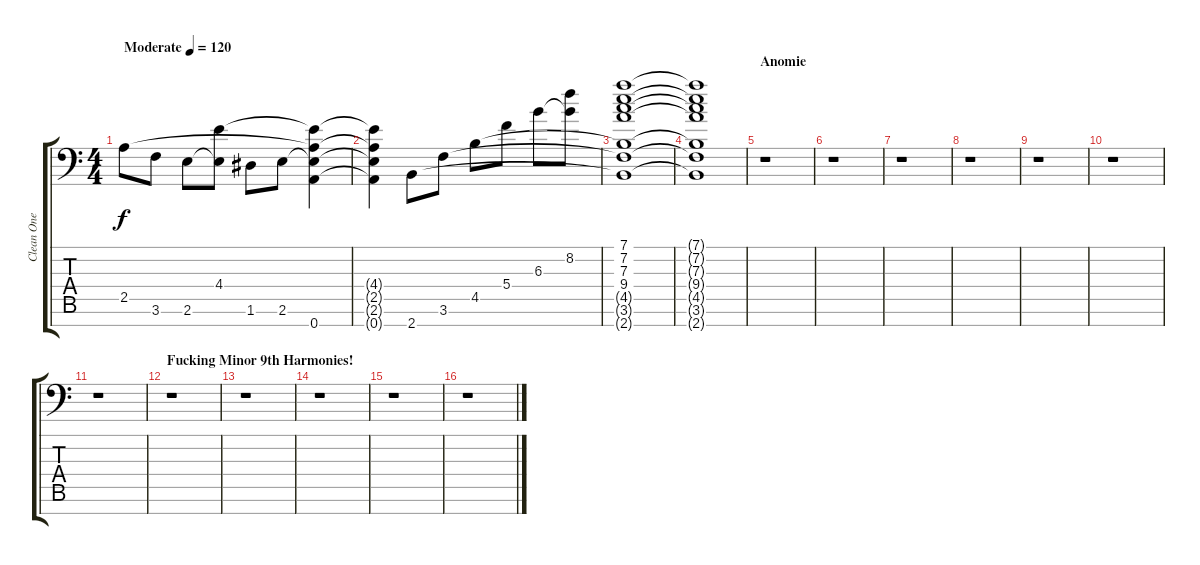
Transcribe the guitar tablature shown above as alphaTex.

\track ("Clean One" "Clean One") {instrument acousticguitarnylon}
\staff {score tabs}
\tuning (D4 A3 F3 C3 G2 D2 A1) {hide}
\ts (4 4)
\tempo (120 "Moderate")
\clef f4
\ks c
2.5.8{dy f instrument acousticguitarnylon} 3.6.8 2.6.8 (4.4 2.6{t}).8 1.6.8 2.6.8 (4.4{t} 2.5{t} 2.6{t} 0.7).4 |
(4.4{t} 2.5{t} 2.6{t} 0.7{t}).4 2.7.8 3.6.8 4.5.8 5.4.8 6.3.8 (8.2 6.3{t}).8 |
(7.1 7.2 7.3 9.4 4.5{t} 3.6{t} 2.7{t}).1 |
(7.1{t} 7.2{t} 7.3{t} 9.4{t} 4.5{t} 3.6{t} 2.7{t}).1 |
\section ("" "Anomie")
r.1 |
r.1 |
r.1 |
r.1 |
r.1 |
r.1 |
r.1 |
\section ("" "Fucking Minor 9th Harmonies!")
r.1 |
r.1 |
r.1 |
r.1 |
r.1
